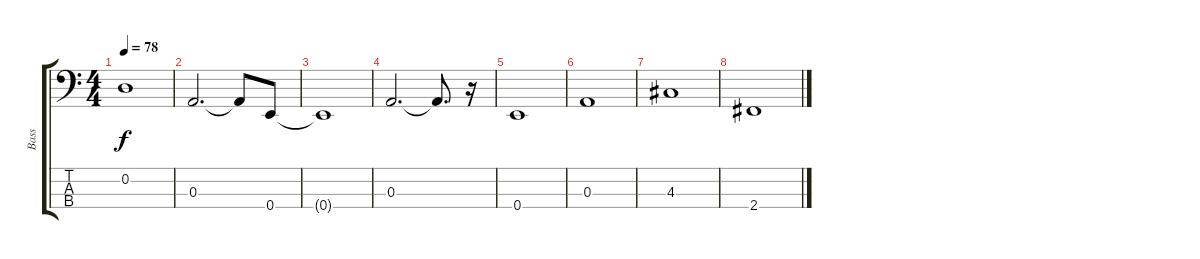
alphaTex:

\track ("Bass" "Bass") {instrument electricbassfinger}
\staff {score tabs}
\tuning (G2 D2 A1 E1) {hide}
\ts (4 4)
\tempo 78
\clef f4
\ks c
0.2.1{dy f} |
0.3.2{d} 0.3{t}.8 0.4.8 |
0.4{t}.1 |
0.3.2{d} 0.3{t}.8{d} r.16 |
0.4.1 |
0.3.1 |
4.3.1 |
2.4.1
